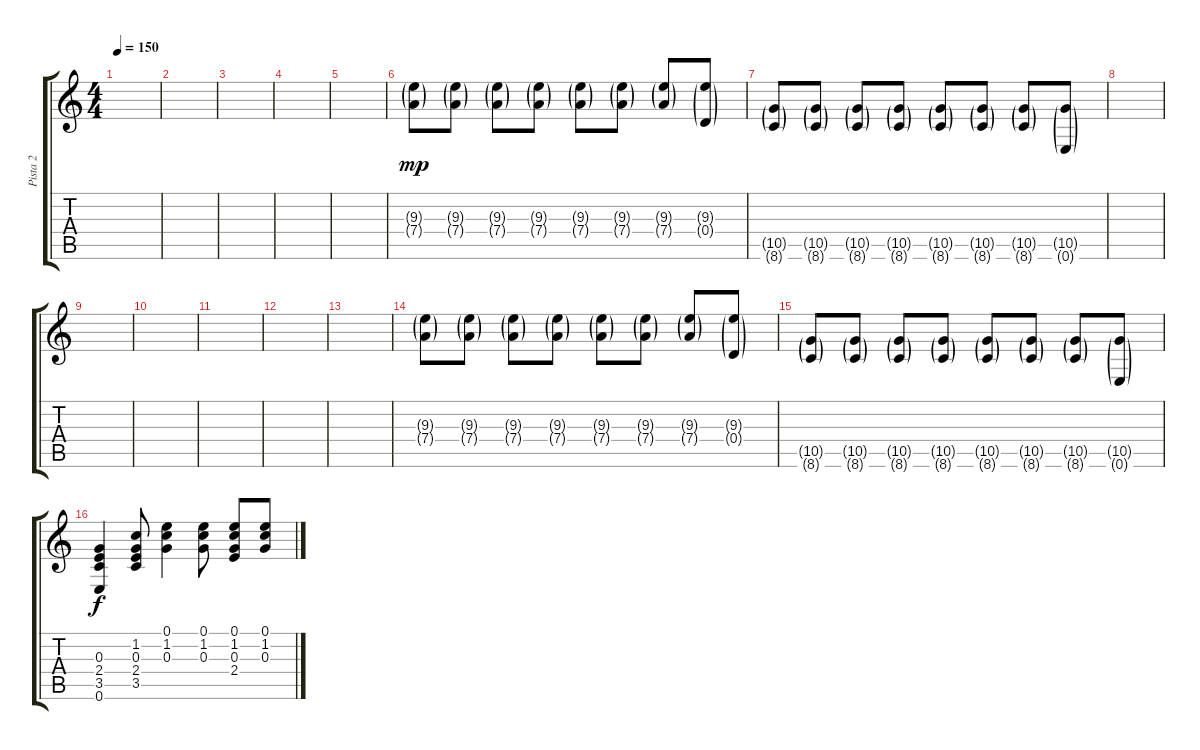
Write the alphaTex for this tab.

\track ("Pista 2" "Pista 2") {instrument overdrivenguitar}
\staff {score tabs}
\tuning (E4 B3 G3 D3 A2 E2) {hide}
\ts (4 4)
\tempo 150
\clef g2
\ks c
|
|
|
|
|
(9.3{g} 7.4{g}).8{dy mp balance 16} (9.3{g} 7.4{g}).8 (9.3{g} 7.4{g}).8 (9.3{g} 7.4{g}).8 (9.3{g} 7.4{g}).8 (9.3{g} 7.4{g}).8 (9.3{g} 7.4{g}).8 (9.3{g} 0.4{g}).8 |
(10.5{g} 8.6{g}).8{balance 0} (10.5{g} 8.6{g}).8 (10.5{g} 8.6{g}).8 (10.5{g} 8.6{g}).8 (10.5{g} 8.6{g}).8 (10.5{g} 8.6{g}).8 (10.5{g} 8.6{g}).8 (10.5{g} 0.6{g}).8 |
|
|
|
|
|
|
(9.3{g} 7.4{g}).8{balance 16} (9.3{g} 7.4{g}).8 (9.3{g} 7.4{g}).8 (9.3{g} 7.4{g}).8 (9.3{g} 7.4{g}).8 (9.3{g} 7.4{g}).8 (9.3{g} 7.4{g}).8 (9.3{g} 0.4{g}).8 |
(10.5{g} 8.6{g}).8{balance 0} (10.5{g} 8.6{g}).8 (10.5{g} 8.6{g}).8 (10.5{g} 8.6{g}).8 (10.5{g} 8.6{g}).8 (10.5{g} 8.6{g}).8 (10.5{g} 8.6{g}).8 (10.5{g} 0.6{g}).8 |
(0.3 2.4 3.5 0.6).4{dy f} (1.2 0.3 2.4 3.5).8 (0.1 1.2 0.3).4 (0.1 1.2 0.3).8 (0.1 1.2 0.3 2.4).8 (0.1 1.2 0.3).8
